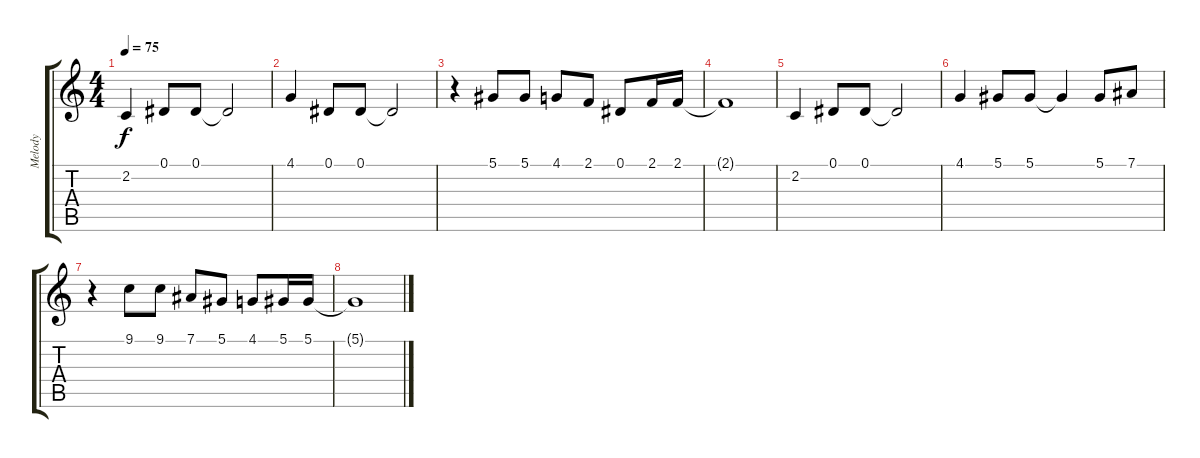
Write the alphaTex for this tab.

\track ("Melody" "Melody") {instrument electricgrandpiano}
\staff {score tabs}
\tuning (Eb4 Bb3 Gb3 Db3 Ab2 Eb2) {hide}
\ts (4 4)
\tempo 75
\clef g2
\ks c
2.2.4{dy f} 0.1.8 0.1.8 0.1{t}.2 |
4.1.4 0.1.8 0.1.8 0.1{t}.2 |
r.4 5.1.8 5.1.8 4.1.8 2.1.8 0.1.8 2.1.16 2.1.16 |
2.1{t}.1 |
2.2.4 0.1.8 0.1.8 0.1{t}.2 |
4.1.4 5.1.8 5.1.8 5.1{t}.4 5.1.8 7.1.8 |
r.4 9.1.8 9.1.8 7.1.8 5.1.8 4.1.8 5.1.16 5.1.16 |
5.1{t}.1
